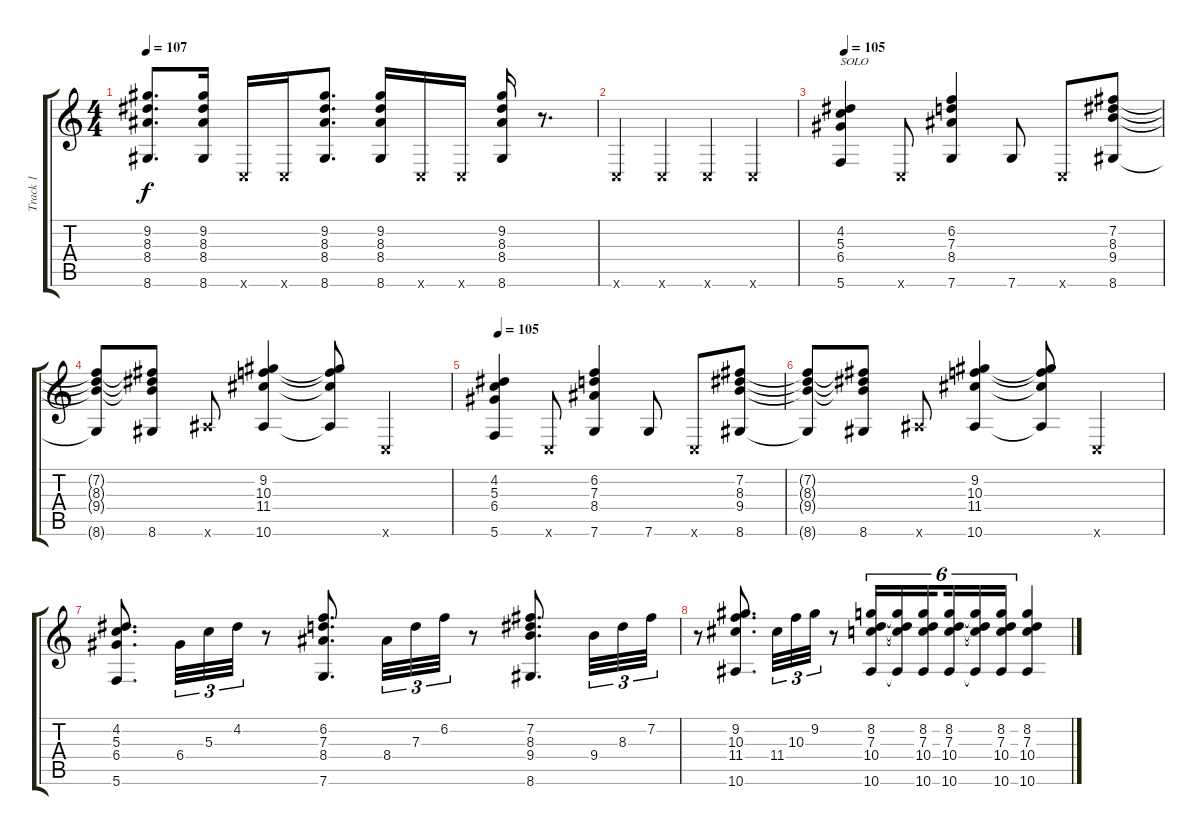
\track ("Track 1" "Track 1") {instrument acousticguitarnylon}
\staff {score tabs}
\tuning (E4 B3 G3 D3 A2 C2) {hide}
\ts (4 4)
\tempo 107
\clef g2
\ks c
(9.2 8.3 8.4 8.6).8{d dy f} (9.2 8.3 8.4 8.6).16 0.6{x}.16 0.6{x}.16 (9.2 8.3 8.4 8.6).8{d} (9.2 8.3 8.4 8.6).16 0.6{x}.16 0.6{x}.16 (9.2 8.3 8.4 8.6).16 r.8{d} |
0.6{x}.4 0.6{x}.4 0.6{x}.4 0.6{x}.4 |
\tempo 105
(4.2 5.3 6.4 5.6).4{txt "SOLO"} 0.6{x}.8 (6.2 7.3 8.4 7.6).4 7.6.8 0.6{x}.8 (7.2 8.3 9.4 8.6).8 |
(7.2{t} 8.3{t} 9.4{t} 8.6{t}).8 (7.2{t} 8.3{t} 9.4{t} 8.6).8 10.6{x}.8 (9.2 10.3 11.4 10.6).4 (9.2{t} 10.3{t} 11.4{t} 10.6{t}).8 0.6{x}.4 |
\tempo 105
(4.2 5.3 6.4 5.6).4 0.6{x}.8 (6.2 7.3 8.4 7.6).4 7.6.8 0.6{x}.8 (7.2 8.3 9.4 8.6).8 |
(7.2{t} 8.3{t} 9.4{t} 8.6{t}).8 (7.2{t} 8.3{t} 9.4{t} 8.6).8 10.6{x}.8 (9.2 10.3 11.4 10.6).4 (9.2{t} 10.3{t} 11.4{t} 10.6{t}).8 0.6{x}.4 |
(4.2 5.3 6.4 5.6).8{d} 6.4.32{tu (3 2)} 5.3.32{tu (3 2)} 4.2.32{tu (3 2)} r.8{txt ""} (6.2 7.3 8.4 7.6).8{d} 8.4.32{tu (3 2)} 7.3.32{tu (3 2)} 6.2.32{tu (3 2)} r.8 (7.2 8.3 9.4 8.6).8{d} 9.4.32{tu (3 2)} 8.3.32{tu (3 2)} 7.2.32{tu (3 2)} |
r.8 (9.2 10.3 11.4 10.6).8{d} 11.4.32{tu (3 2)} 10.3.32{tu (3 2)} 9.2.32{tu (3 2)} r.8 (8.2 7.3 10.4 10.6).16{tu (6 4)} (8.2{t} 7.3{t} 10.4{t} 10.6{t}).16{tu (6 4)} (8.2 7.3 10.4 10.6).16{tu (6 4) beam splitsecondary} (8.2 7.3 10.4 10.6).16{tu (6 4)} (8.2{t} 7.3{t} 10.4{t} 10.6{t}).16{tu (6 4)} (8.2 7.3 10.4 10.6).16{tu (6 4)} (8.2 7.3 10.4 10.6).4
